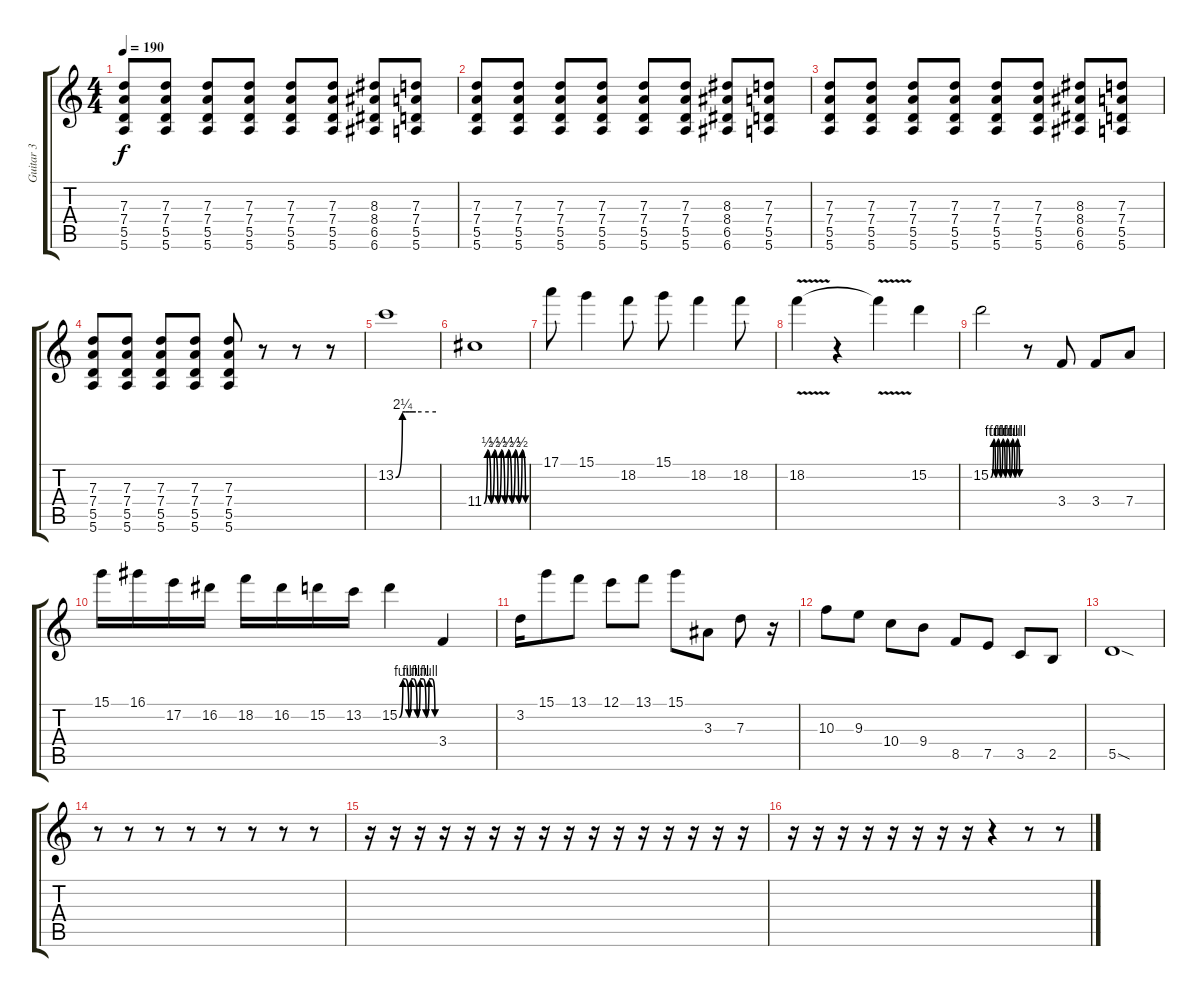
\track ("Guitar 3" "Guitar 3") {instrument overdrivenguitar}
\staff {score tabs}
\tuning (E4 B3 G3 D3 A2 E2) {hide}
\ts (4 4)
\tempo 190
\clef g2
\ks c
(7.3 7.4 5.5 5.6).8{dy f} (7.3 7.4 5.5 5.6).8 (7.3 7.4 5.5 5.6).8 (7.3 7.4 5.5 5.6).8 (7.3 7.4 5.5 5.6).8 (7.3 7.4 5.5 5.6).8 (8.3 8.4 6.5 6.6).8 (7.3 7.4 5.5 5.6).8 |
(7.3 7.4 5.5 5.6).8 (7.3 7.4 5.5 5.6).8 (7.3 7.4 5.5 5.6).8 (7.3 7.4 5.5 5.6).8 (7.3 7.4 5.5 5.6).8 (7.3 7.4 5.5 5.6).8 (8.3 8.4 6.5 6.6).8 (7.3 7.4 5.5 5.6).8 |
(7.3 7.4 5.5 5.6).8 (7.3 7.4 5.5 5.6).8 (7.3 7.4 5.5 5.6).8 (7.3 7.4 5.5 5.6).8 (7.3 7.4 5.5 5.6).8 (7.3 7.4 5.5 5.6).8 (8.3 8.4 6.5 6.6).8 (7.3 7.4 5.5 5.6).8 |
(7.3 7.4 5.5 5.6).8 (7.3 7.4 5.5 5.6).8 (7.3 7.4 5.5 5.6).8 (7.3 7.4 5.5 5.6).8 (7.3 7.4 5.5 5.6).8 r.8 r.8 r.8 |
13.2{be (custom 0 0 10 9 15 9 20 9 30 9 60 9)}.1 |
11.4{be (custom 0 0 5 2 10 0 15 2 20 0 25 2 30 0 35 2 40 0 45 2 50 0 55 2 60 0)}.1 |
17.1.8 15.1.4 18.2.8 15.1.8 18.2.4 18.2.8 |
18.2{v}.4 r.4 18.2{t}.4 15.2.4 |
15.2{be (custom 0 0 6 4 10 0 15 4 20 0 25 4 30 0 34 4 40 0 45 4 50 0 55 4 60 0)}.2 r.8 3.4.8 3.4.8 7.4.8 |
15.1.16 16.1.16 17.2.16 16.2.16 18.2.16 16.2.16 15.2.16 13.2.16 15.2{be (custom 0 0 6 4 10 4 16 0 20 4 24 4 30 0 35 4 40 4 45 0 50 4 55 4 60 0)}.4 3.4.4 |
3.2.16 15.1.8 13.1.8 12.1.8 13.1.8 15.1.8 3.3.8 7.3.8 r.16 |
10.3.8 9.3.8 10.4.8 9.4.8 8.5.8 7.5.8 3.5.8 2.5.8 |
5.5{sod}.1 |
r.8 r.8 r.8 r.8 r.8 r.8 r.8 r.8 |
r.16 r.16 r.16 r.16 r.16 r.16 r.16 r.16 r.16 r.16 r.16 r.16 r.16 r.16 r.16 r.16 |
r.16 r.16 r.16 r.16 r.16 r.16 r.16 r.16 r.4 r.8 r.8
